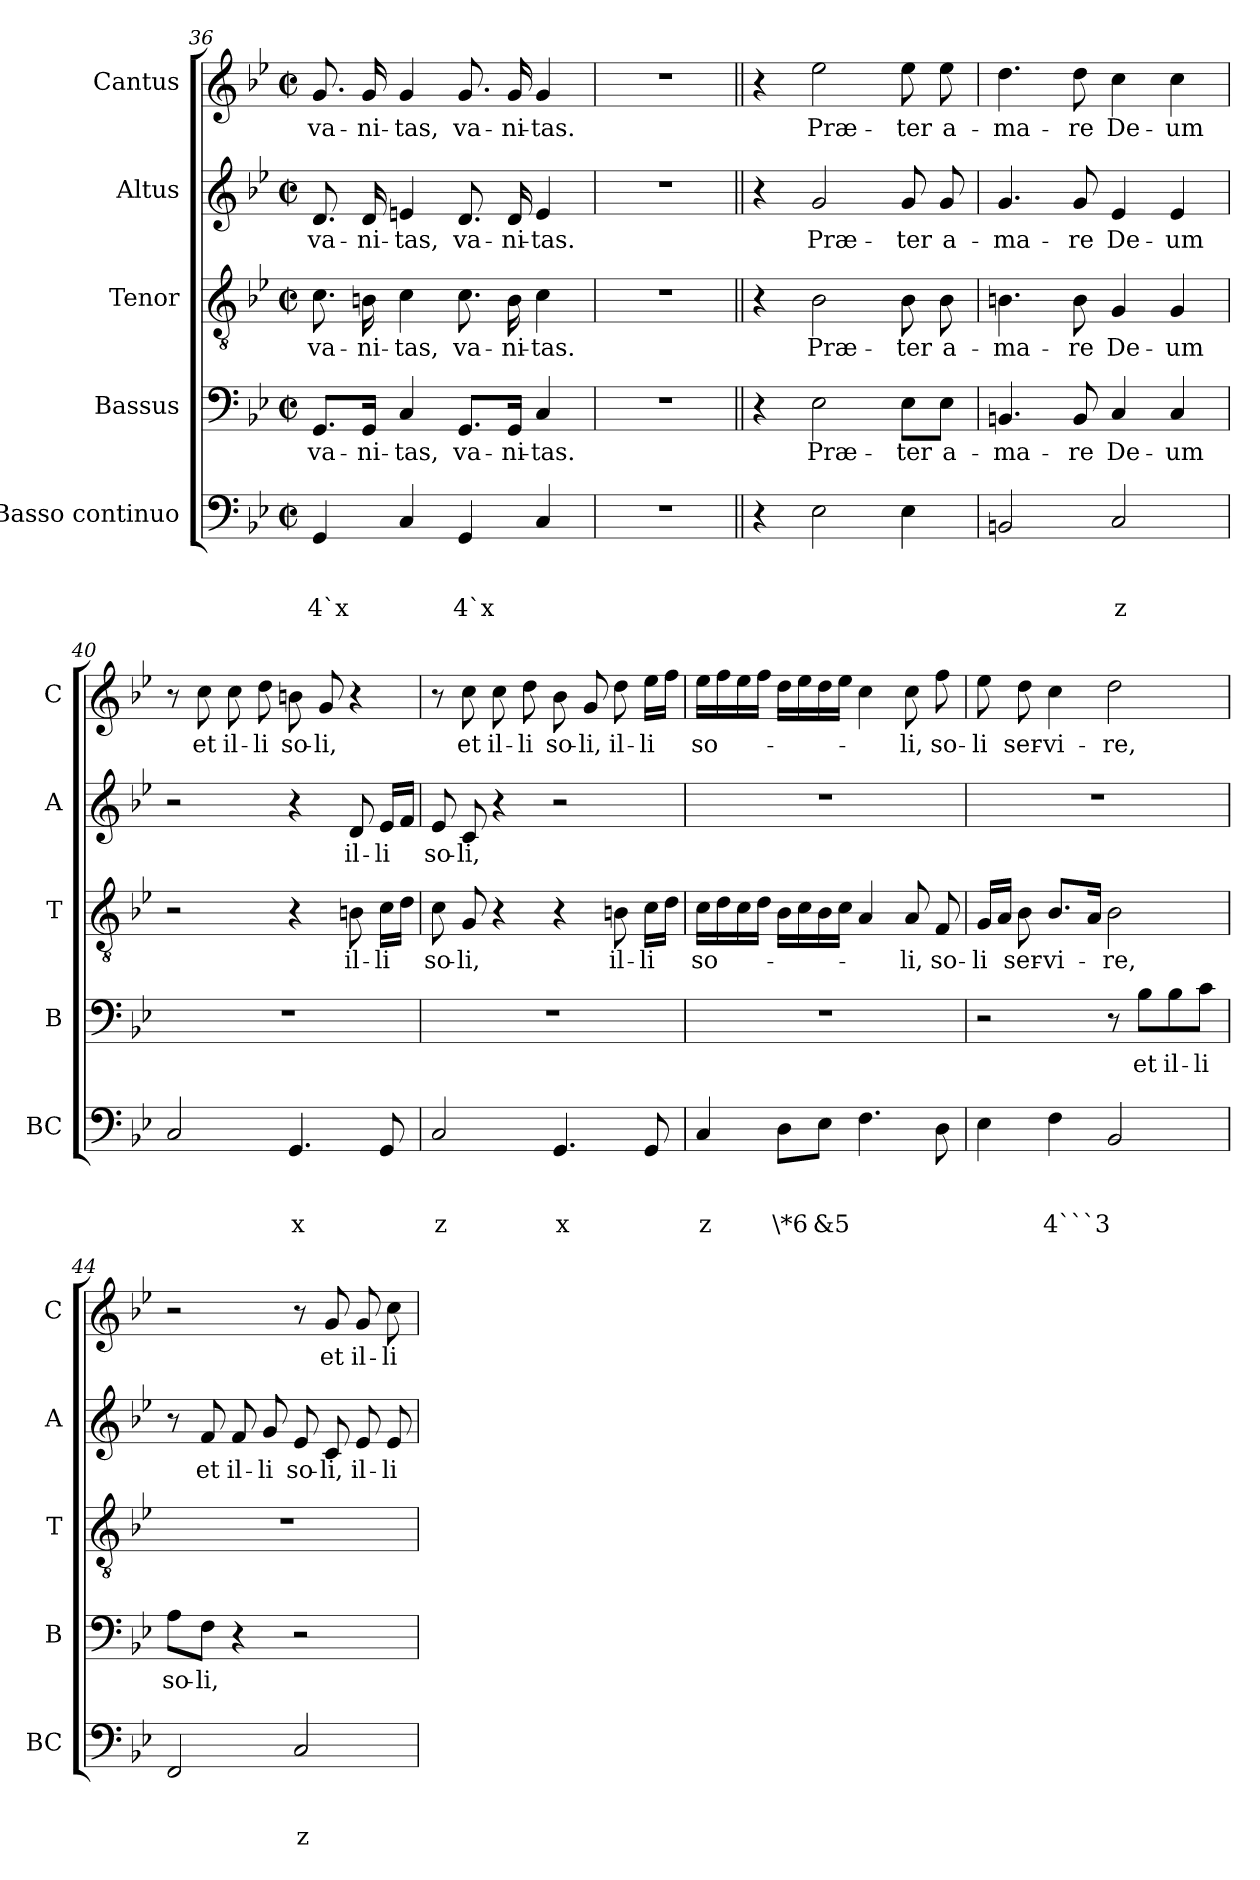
**kern	**text	**text	**text	**kern	**text	**kern	**text	**kern	**text	**kern	**text
*part5	*part5	*part5	*part5	*part4	*part4	*part3	*part3	*part2	*part2	*part1	*part1
*staff5	*staff5	*staff5	*staff5	*staff4	*staff4	*staff3	*staff3	*staff2	*staff2	*staff1	*staff1
*I"Basso continuo	*	*	*	*I"Bassus	*	*I"Tenor	*	*I"Altus	*	*I"Cantus	*
*I'BC	*	*	*	*I'B	*	*I'T	*	*I'A	*	*I'C	*
!!LO:PB:g=z
*clefF4	*	*	*	*clefF4	*	*clefGv2	*	*clefG2	*	*clefG2	*
*k[b-e-]	*	*	*	*k[b-e-]	*	*k[b-e-]	*	*k[b-e-]	*	*k[b-e-]	*
*B-:	*	*	*	*B-:	*	*B-:	*	*B-:	*	*B-:	*
*M2/2	*	*	*	*M2/2	*	*M2/2	*	*M2/2	*	*M2/2	*
*met(c|)	*	*	*	*met(c|)	*	*met(c|)	*	*met(c|)	*	*met(c|)	*
=36	=36	=36	=36	=36	=36	=36	=36	=36	=36	=36	=36
!	!	!	!LO:LY:b	!	!LO:LY:b	!	!LO:LY:b	!	!LO:LY:b	!	!LO:LY:b
4GG/	.	.	4`x	8.GG/L	va-	8.c\	va-	8.d/	va-	8.g/	va-
!	!	!	!	!	!LO:LY:b	!	!LO:LY:b	!	!LO:LY:b	!	!LO:LY:b
.	.	.	.	16GG/Jk	-ni-	16Bn\	-ni-	16d/	-ni-	16g/	-ni-
!	!	!	!	!	!LO:LY:b	!	!LO:LY:b	!	!LO:LY:b	!	!LO:LY:b
4C/	.	.	.	4C/	-tas,	4c\	-tas,	4en/	-tas,	4g/	-tas,
!	!	!	!LO:LY:b	!	!LO:LY:b	!	!LO:LY:b	!	!LO:LY:b	!	!LO:LY:b
4GG/	.	.	4`x	8.GG/L	va-	8.c\	va-	8.d/	va-	8.g/	va-
!	!	!	!	!	!LO:LY:b	!	!LO:LY:b	!	!LO:LY:b	!	!LO:LY:b
.	.	.	.	16GG/Jk	-ni-	16B\	-ni-	16d/	-ni-	16g/	-ni-
!	!	!	!	!	!LO:LY:b	!	!LO:LY:b	!	!LO:LY:b	!	!LO:LY:b
4C/	.	.	.	4C/	-tas.	4c\	-tas.	4e/	-tas.	4g/	-tas.
=37	=37	=37	=37	=37	=37	=37	=37	=37	=37	=37	=37
1r	.	.	.	1r	.	1r	.	1r	.	1r	.
=38||	=38||	=38||	=38||	=38||	=38||	=38||	=38||	=38||	=38||	=38||	=38||
4r	.	.	.	4r	.	4r	.	4r	.	4r	.
!	!	!	!	!	!LO:LY:b	!	!LO:LY:b	!	!LO:LY:b	!	!LO:LY:b
2E-\	.	.	.	2E-\	Præ-	2B-\	Præ-	2g/	Præ-	2ee-\	Præ-
!	!	!	!	!	!LO:LY:b	!	!LO:LY:b	!	!LO:LY:b	!	!LO:LY:b
4E-\	.	.	.	8E-\L	-ter	8B-\	-ter	8g/	-ter	8ee-\	-ter
!	!	!	!	!	!LO:LY:b	!	!LO:LY:b	!	!LO:LY:b	!	!LO:LY:b
.	.	.	.	8E-\J	a-	8B-\	a-	8g/	a-	8ee-\	a-
=39	=39	=39	=39	=39	=39	=39	=39	=39	=39	=39	=39
!	!	!	!	!	!LO:LY:b	!	!LO:LY:b	!	!LO:LY:b	!	!LO:LY:b
2BBn/	.	.	.	4.BBn/	-ma-	4.Bn\	-ma-	4.g/	-ma-	4.dd\	-ma-
!	!	!	!	!	!LO:LY:b	!	!LO:LY:b	!	!LO:LY:b	!	!LO:LY:b
.	.	.	.	8BB/	-re	8B\	-re	8g/	-re	8dd\	-re
!	!	!	!LO:LY:b	!	!LO:LY:b	!	!LO:LY:b	!	!LO:LY:b	!	!LO:LY:b
2C/	.	.	z	4C/	De-	4G/	De-	4e-/	De-	4cc\	De-
!	!	!	!	!	!LO:LY:b	!	!LO:LY:b	!	!LO:LY:b	!	!LO:LY:b
.	.	.	.	4C/	-um	4G/	-um	4e-/	-um	4cc\	-um
!!LO:LB:g=z
=40	=40	=40	=40	=40	=40	=40	=40	=40	=40	=40	=40
2C/	.	.	.	1r	.	2r	.	2r	.	8r	.
!	!	!	!	!	!	!	!	!	!	!	!LO:LY:b
.	.	.	.	.	.	.	.	.	.	8cc\	et
!	!	!	!	!	!	!	!	!	!	!	!LO:LY:b
.	.	.	.	.	.	.	.	.	.	8cc\	il-
!	!	!	!	!	!	!	!	!	!	!	!LO:LY:b
.	.	.	.	.	.	.	.	.	.	8dd\	-li
!	!	!	!LO:LY:b	!	!	!	!	!	!	!	!LO:LY:b
4.GG/	.	.	x	.	.	4r	.	4r	.	8bn\	so-
!	!	!	!	!	!	!	!	!	!	!	!LO:LY:b
.	.	.	.	.	.	.	.	.	.	8g/	-li,
!	!	!	!	!	!	!	!LO:LY:b	!	!LO:LY:b	!	!
.	.	.	.	.	.	8Bn\	il-	8d/	il-	4r	.
!	!	!	!	!	!	!	!LO:LY:b	!	!LO:LY:b	!	!
8GG/	.	.	.	.	.	16c\LL	-li	16e-/LL	-li	.	.
.	.	.	.	.	.	16d\JJ	.	16f/JJ	.	.	.
=41	=41	=41	=41	=41	=41	=41	=41	=41	=41	=41	=41
!	!	!	!LO:LY:b	!	!	!	!LO:LY:b	!	!LO:LY:b	!	!
2C/	.	.	z	1r	.	8c\	so-	8e-/	so-	8r	.
!	!	!	!	!	!	!	!LO:LY:b	!	!LO:LY:b	!	!LO:LY:b
.	.	.	.	.	.	8G/	-li,	8c/	-li,	8cc\	et
!	!	!	!	!	!	!	!	!	!	!	!LO:LY:b
.	.	.	.	.	.	4r	.	4r	.	8cc\	il-
!	!	!	!	!	!	!	!	!	!	!	!LO:LY:b
.	.	.	.	.	.	.	.	.	.	8dd\	-li
!	!	!	!LO:LY:b	!	!	!	!	!	!	!	!LO:LY:b
4.GG/	.	.	x	.	.	4r	.	2r	.	8b-\	so-
!	!	!	!	!	!	!	!	!	!	!	!LO:LY:b
.	.	.	.	.	.	.	.	.	.	8g/	-li,
!	!	!	!	!	!	!	!LO:LY:b	!	!	!	!LO:LY:b
.	.	.	.	.	.	8Bn\	il-	.	.	8dd\	il-
!	!	!	!	!	!	!	!LO:LY:b	!	!	!	!LO:LY:b
8GG/	.	.	.	.	.	16c\LL	-li	.	.	16ee-\LL	-li
.	.	.	.	.	.	16d\JJ	.	.	.	16ff\JJ	.
=42	=42	=42	=42	=42	=42	=42	=42	=42	=42	=42	=42
!	!	!	!LO:LY:b	!	!	!	!LO:LY:b	!	!	!	!LO:LY:b
4C/	.	.	z	1r	.	16c\LL	so-	1r	.	16ee-\LL	so-
.	.	.	.	.	.	16d\	.	.	.	16ff\	.
.	.	.	.	.	.	16c\	.	.	.	16ee-\	.
.	.	.	.	.	.	16d\JJ	.	.	.	16ff\JJ	.
!	!	!	!LO:LY:b	!	!	!	!	!	!	!	!
8D\L	.	.	\*6	.	.	16B-\LL	.	.	.	16dd\LL	.
.	.	.	.	.	.	16c\	.	.	.	16ee-\	.
!	!	!	!LO:LY:b	!	!	!	!	!	!	!	!
8E-\J	.	.	&5	.	.	16B-\	.	.	.	16dd\	.
.	.	.	.	.	.	16c\JJ	.	.	.	16ee-\JJ	.
4.F\	.	.	.	.	.	4A/	.	.	.	4cc\	.
!	!	!	!	!	!	!	!LO:LY:b	!	!	!	!LO:LY:b
.	.	.	.	.	.	8A/	-li,	.	.	8cc\	-li,
!	!	!	!	!	!	!	!LO:LY:b	!	!	!	!LO:LY:b
8D\	.	.	.	.	.	8F/	so-	.	.	8ff\	so-
=43	=43	=43	=43	=43	=43	=43	=43	=43	=43	=43	=43
!	!	!	!	!	!	!	!LO:LY:b	!	!	!	!LO:LY:b
4E-\	.	.	.	2r	.	16G/LL	-li	1r	.	8ee-\	-li
.	.	.	.	.	.	16A/JJ	.	.	.	.	.
!	!	!	!	!	!	!	!LO:LY:b	!	!	!	!LO:LY:b
.	.	.	.	.	.	8B-\	ser-	.	.	8dd\	ser-
!	!	!	!LO:LY:b	!	!	!	!LO:LY:b	!	!	!	!LO:LY:b
4F\	.	.	4```3	.	.	8.B-/L	-vi-	.	.	4cc\	-vi-
.	.	.	.	.	.	16A/Jk	.	.	.	.	.
!	!	!	!	!	!	!	!LO:LY:b	!	!	!	!LO:LY:b
2BB-/	.	.	.	8r	.	2B-\	-re,	.	.	2dd\	-re,
!	!	!	!	!	!LO:LY:b	!	!	!	!	!	!
.	.	.	.	8B-\L	et	.	.	.	.	.	.
!	!	!	!	!	!LO:LY:b	!	!	!	!	!	!
.	.	.	.	8B-\	il-	.	.	.	.	.	.
!	!	!	!	!	!LO:LY:b	!	!	!	!	!	!
.	.	.	.	8c\J	-li	.	.	.	.	.	.
!!LO:PB:g=z
=44	=44	=44	=44	=44	=44	=44	=44	=44	=44	=44	=44
!	!	!	!	!	!LO:LY:b	!	!	!	!	!	!
2FF/	.	.	.	8A\L	so-	1r	.	8r	.	2r	.
!	!	!	!	!	!LO:LY:b	!	!	!	!LO:LY:b	!	!
.	.	.	.	8F\J	-li,	.	.	8f/	et	.	.
!	!	!	!	!	!	!	!	!	!LO:LY:b	!	!
.	.	.	.	4r	.	.	.	8f/	il-	.	.
!	!	!	!	!	!	!	!	!	!LO:LY:b	!	!
.	.	.	.	.	.	.	.	8g/	-li	.	.
!	!	!	!LO:LY:b	!	!	!	!	!	!LO:LY:b	!	!
2C/	.	.	z	2r	.	.	.	8e-/	so-	8r	.
!	!	!	!	!	!	!	!	!	!LO:LY:b	!	!LO:LY:b
.	.	.	.	.	.	.	.	8c/	-li,	8g/	et
!	!	!	!	!	!	!	!	!	!LO:LY:b	!	!LO:LY:b
.	.	.	.	.	.	.	.	8e-/	il-	8g/	il-
!	!	!	!	!	!	!	!	!	!LO:LY:b	!	!LO:LY:b
.	.	.	.	.	.	.	.	8e-/	-li	8cc\	-li
=	=	=	=	=	=	=	=	=	=	=	=
*-	*-	*-	*-	*-	*-	*-	*-	*-	*-	*-	*-
